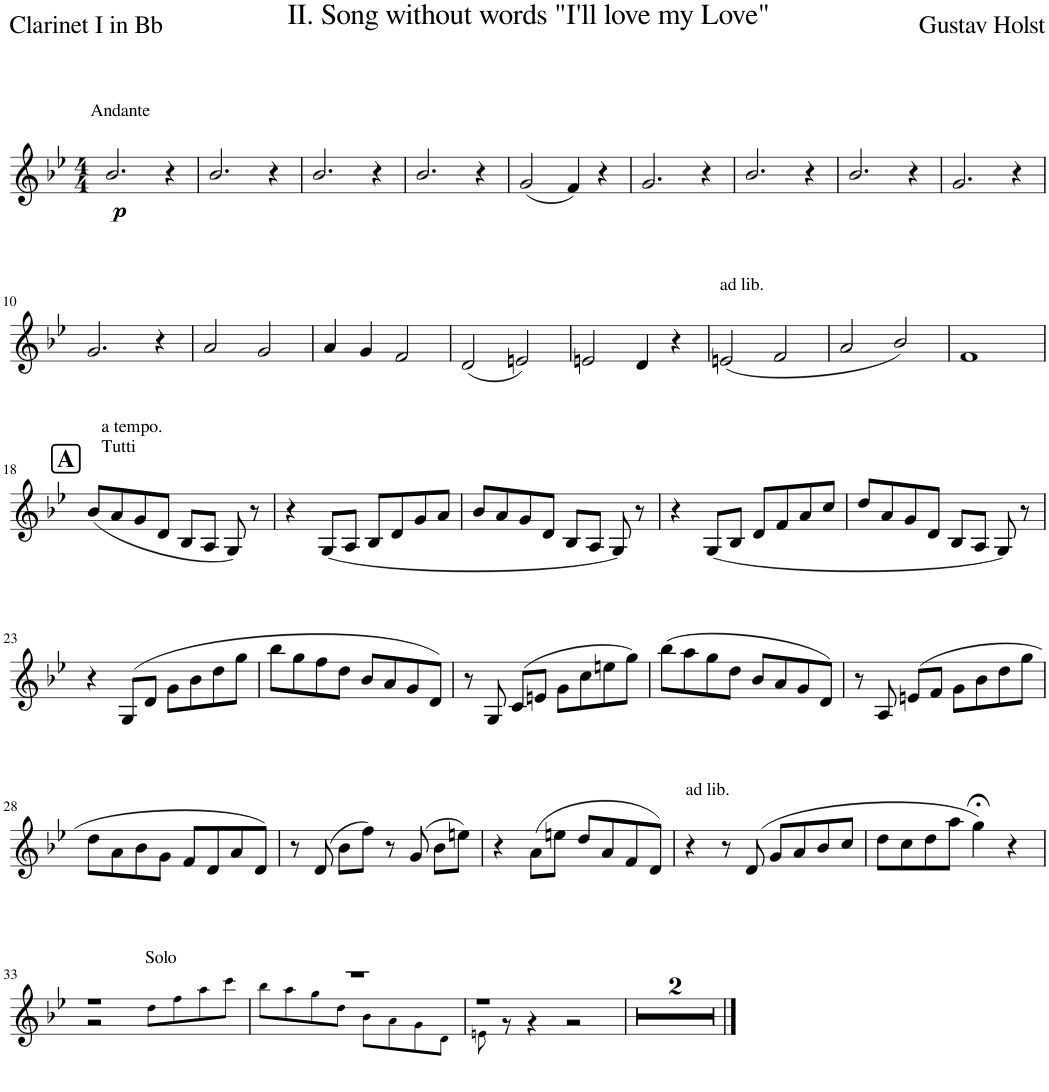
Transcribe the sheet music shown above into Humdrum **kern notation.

**kern	**dynam
*part1	*part1
*staff1	*staff1
*I"Nylon Guitar	*
*clefG2	*
*Trd7c12	*
*k[b-e-]	*
*M4/4	*
=1	=1
!LO:TX:a:t=Andante	!
!	!LO:DY:b
2.b-/	p
4r	.
=2	=2
2.b-/	.
4r	.
=3	=3
2.b-/	.
4r	.
=4	=4
2.b-/	.
4r	.
=5	=5
(2g/	.
4f/)	.
4r	.
=6	=6
2.g/	.
4r	.
=7	=7
2.b-/	.
4r	.
=8	=8
2.b-/	.
4r	.
=9	=9
2.g/	.
4r	.
!!LO:LB:g=z
=10	=10
2.g/	.
4r	.
=11	=11
2a/	.
2g/	.
=12	=12
4a/	.
4g/	.
2f/	.
=13	=13
(2d/	.
2en/)	.
=14	=14
2en/	.
4d/	.
4r	.
=15	=15
!LO:TX:a:t=ad lib.	!
(2en/	.
2f/	.
=16	=16
2a/	.
2b-/)	.
=17	=17
1f	.
!!LO:LB:g=z
!!LO:REH:place=s1:a:B:cj:fs=14:t=A
=18	=18
!LO:TX:a:t=a tempo.	!
!LO:TX:a:t=Tutti	!
(8b-/L	.
8a/	.
8g/	.
8d/J	.
8B-/L	.
8A/J	.
8G/)	.
8r	.
=19	=19
4r	.
[8G/L	.
8A/J	.
8B-/L	.
8d/	.
8g/	.
8a/J	.
=20	=20
8b-/L	.
8a/	.
8g/	.
8d/J	.
8B-/L	.
8A/J	.
8G/]	.
8r	.
=21	=21
4r	.
[8G/L	.
8B-/J	.
8d/L	.
8f/	.
8a/	.
8cc/J	.
=22	=22
8dd/L	.
8a/	.
8g/	.
8d/J	.
8B-/L	.
8A/J	.
8G/]	.
8r	.
!!LO:LB:g=z
=23	=23
4r	.
(8G/L	.
8d/J	.
8g\L	.
8b-\	.
8dd\	.
8gg\J	.
=24	=24
8bb-\L	.
8gg\	.
8ff\	.
8dd\J	.
8b-/L	.
8a/	.
8g/	.
8d/J)	.
=25	=25
8r	.
8G/	.
(8c/L	.
8en/J	.
8g\L	.
8cc\	.
8een\	.
8gg\J)	.
=26	=26
(8bb-\L	.
8aa\	.
8gg\	.
8dd\J	.
8b-/L	.
8a/	.
8g/	.
8d/J)	.
=27	=27
8r	.
8A/	.
(8en/L	.
8f/J	.
8g\L	.
8b-\	.
8dd\	.
8gg\J	.
!!LO:LB:g=z
=28	=28
8dd\L	.
8a\	.
8b-\	.
8g\J	.
8f/L	.
8d/	.
8a/	.
8d/J)	.
=29	=29
8r	.
(8d/	.
8b-\L	.
8ff\J)	.
8r	.
(8g/	.
8b-\L	.
8een\J)	.
=30	=30
4r	.
(8a\L	.
8een\J	.
8dd/L	.
8a/	.
8f/	.
8d/J)	.
=31	=31
!LO:TX:a:t=ad lib.	!
4r	.
8r	.
(8d/	.
8g/L	.
8a/	.
8b-/	.
8cc/J	.
=32	=32
8dd\L	.
8cc\	.
8dd\	.
8aa\J	.
4gg;<\)	.
4r	.
!!LO:LB:g=z
=33	=33
*^	*
1r	2r	.
!	!LO:TX:a:t=Solo	!
.	8dd!\L	.
.	8ff!\	.
.	8aa!\	.
.	8ccc!\J	.
=34	=34	=34
1r	8bb-!\L	.
.	8aa!\	.
.	8gg!\	.
.	8dd!\J	.
.	8b-!\L	.
.	8a!\	.
.	8g!\	.
.	8d!\J	.
=35	=35	=35
1r	8en!\	.
.	8r	.
.	4r	.
.	2r	.
*v	*v	*
=36	=36
1r	.
=	=
*-	*-
